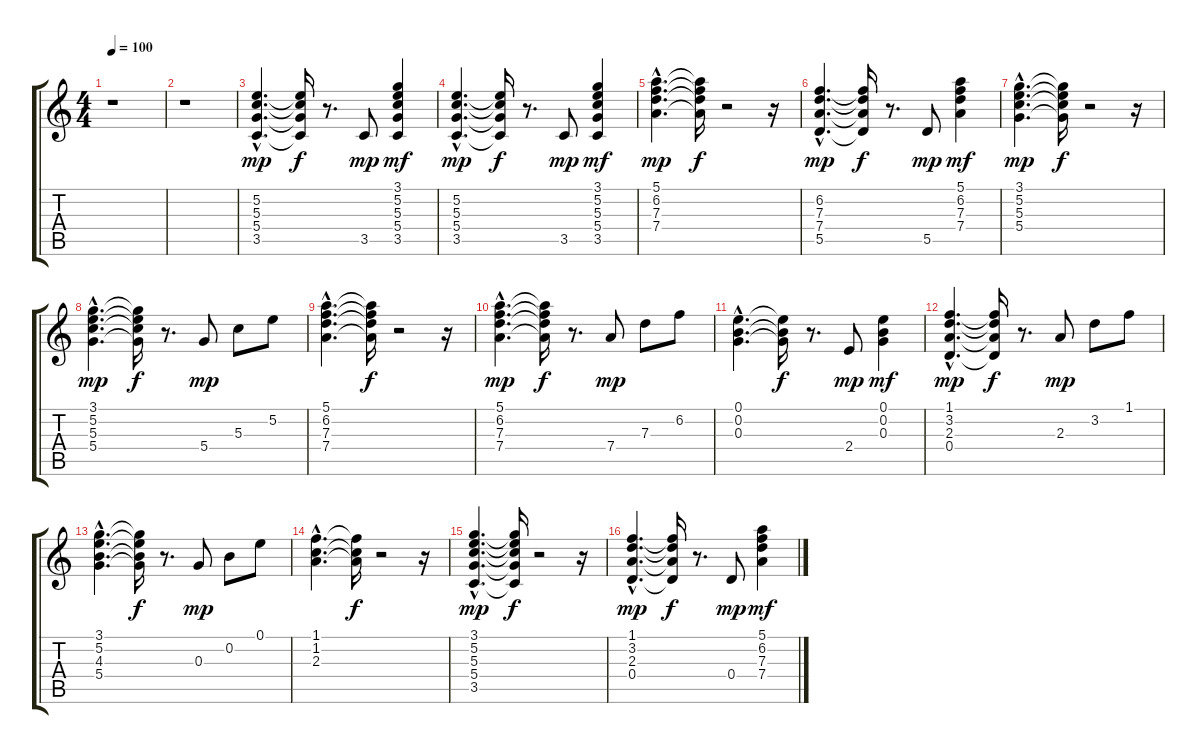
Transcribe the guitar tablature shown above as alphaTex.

\track "" {instrument acousticbass}
\staff {score tabs}
\tuning (E4 B3 G3 D3 A2 E2) {hide}
\ts (4 4)
\tempo 100
\clef g2
\ks c
r.1{dy mp instrument acousticbass} |
r.1 |
(5.2{hac} 5.3{hac} 5.4{hac} 3.5{hac}).4{d} (5.2{t} 5.3{t} 5.4{t} 3.5{t}).16{dy f} r.8{d} 3.5.8{dy mp} (3.1 5.2 5.3 5.4 3.5).4{dy mf} |
(5.2{hac} 5.3{hac} 5.4{hac} 3.5{hac}).4{d dy mp} (5.2{t} 5.3{t} 5.4{t} 3.5{t}).16{dy f} r.8{d} 3.5.8{dy mp} (3.1 5.2 5.3 5.4 3.5).4{dy mf} |
(5.1{hac} 6.2{hac} 7.3{hac} 7.4{hac}).4{d dy mp} (5.1{t} 6.2{t} 7.3{t} 7.4{t}).16{dy f} r.2 r.16 |
(6.2{hac} 7.3{hac} 7.4{hac} 5.5{hac}).4{d dy mp} (6.2{t} 7.3{t} 7.4{t} 5.5{t}).16{dy f} r.8{d} 5.5.8{dy mp} (5.1 6.2 7.3 7.4).4{dy mf} |
(3.1{hac} 5.2{hac} 5.3{hac} 5.4{hac}).4{d dy mp} (3.1{t} 5.2{t} 5.3{t} 5.4{t}).16{dy f} r.2 r.16 |
(3.1{hac} 5.2{hac} 5.3{hac} 5.4{hac}).4{d dy mp} (3.1{t} 5.2{t} 5.3{t} 5.4{t}).16{dy f} r.8{d} 5.4.8{dy mp} 5.3.8 5.2.8 |
(5.1{hac} 6.2{hac} 7.3{hac} 7.4{hac}).4{d} (5.1{t} 6.2{t} 7.3{t} 7.4{t}).16{dy f} r.2 r.16 |
(5.1{hac} 6.2{hac} 7.3{hac} 7.4{hac}).4{d dy mp} (5.1{t} 6.2{t} 7.3{t} 7.4{t}).16{dy f} r.8{d} 7.4.8{dy mp} 7.3.8 6.2.8 |
(0.1{hac} 0.2{hac} 0.3{hac}).4{d} (0.1{t} 0.2{t} 0.3{t}).16{dy f} r.8{d} 2.4.8{dy mp} (0.1 0.2 0.3).4{dy mf} |
(1.1{hac} 3.2{hac} 2.3{hac} 0.4{hac}).4{d dy mp} (1.1{t} 3.2{t} 2.3{t} 0.4{t}).16{dy f} r.8{d} 2.3.8{dy mp} 3.2.8 1.1.8 |
(3.1{hac} 5.2{hac} 4.3{hac} 5.4{hac}).4{d} (3.1{t} 5.2{t} 4.3{t} 5.4{t}).16{dy f} r.8{d} 0.3.8{dy mp} 0.2.8 0.1.8 |
(1.1{hac} 1.2{hac} 2.3{hac}).4{d} (1.1{t} 1.2{t} 2.3{t}).16{dy f} r.2 r.16 |
(3.1{hac} 5.2{hac} 5.3{hac} 5.4{hac} 3.5{hac}).4{d dy mp} (3.1{t} 5.2{t} 5.3{t} 5.4{t} 3.5{t}).16{dy f} r.2 r.16 |
(1.1{hac} 3.2{hac} 2.3{hac} 0.4{hac}).4{d dy mp} (1.1{t} 3.2{t} 2.3{t} 0.4{t}).16{dy f} r.8{d} 0.4.8{dy mp} (5.1 6.2 7.3 7.4).4{dy mf}
